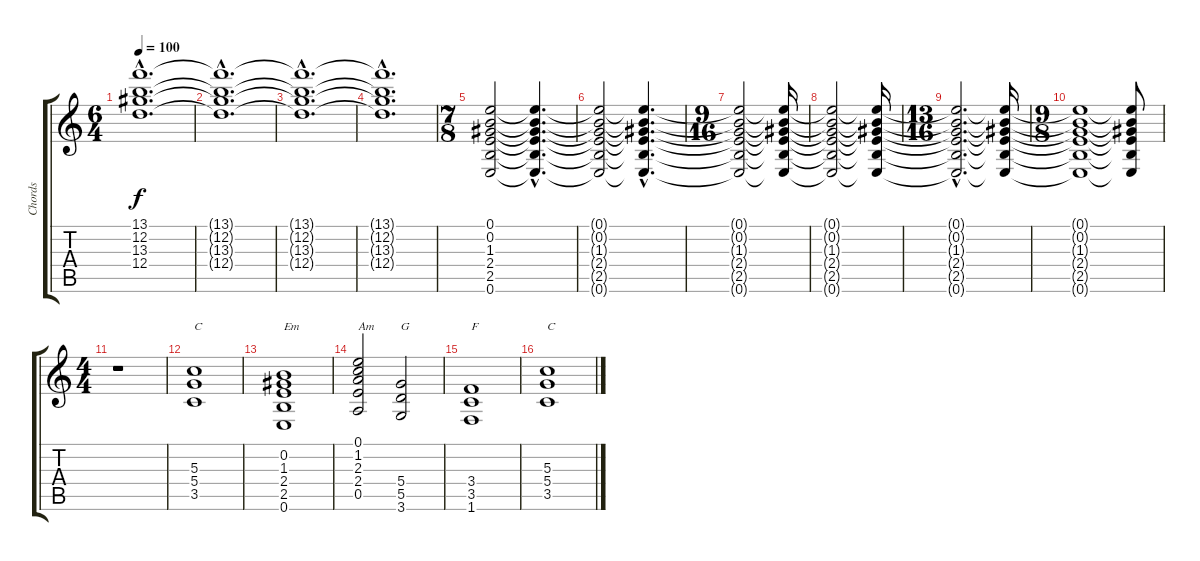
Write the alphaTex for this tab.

\track ("Chords" "Chords") {instrument overdrivenguitar}
\staff {score tabs}
\tuning (E4 B3 G3 D3 A2 E2) {hide}
\ts (6 4)
\tempo 100
\clef g2
\ks c
(13.1{hac} 12.2{hac} 13.3{hac} 12.4{hac}).1{d dy f} |
(13.1{hac t} 12.2{hac t} 13.3{hac t} 12.4{hac t}).1{d} |
(13.1{hac t} 12.2{hac t} 13.3{hac t} 12.4{hac t}).1{d} |
(13.1{hac t} 12.2{hac t} 13.3{hac t} 12.4{hac t}).1{d} |
\ts (7 8)
(0.1 0.2 1.3 2.4 2.5 0.6).2 (0.1{hac t} 0.2{hac t} 1.3{hac t} 2.4{hac t} 2.5{hac t} 0.6{hac t}).4{d} |
(0.1{t} 0.2{t} 1.3{t} 2.4{t} 2.5{t} 0.6{t}).2 (0.1{hac t} 0.2{hac t} 1.3{hac t} 2.4{hac t} 2.5{hac t} 0.6{hac t}).4{d} |
\ts (9 16)
(0.1{t} 0.2{t} 1.3{t} 2.4{t} 2.5{t} 0.6{t}).2 (0.1{t} 0.2{t} 1.3{t} 2.4{t} 2.5{t} 0.6{t}).16 |
(0.1{t} 0.2{t} 1.3{t} 2.4{t} 2.5{t} 0.6{t}).2 (0.1{t} 0.2{t} 1.3{t} 2.4{t} 2.5{t} 0.6{t}).16 |
\ts (13 16)
(0.1{hac t} 0.2{hac t} 1.3{hac t} 2.4{hac t} 2.5{hac t} 0.6{hac t}).2{d} (0.1{t} 0.2{t} 1.3{t} 2.4{t} 2.5{t} 0.6{t}).16 |
\ts (9 8)
(0.1{t} 0.2{t} 1.3{t} 2.4{t} 2.5{t} 0.6{t}).1 (0.1{t} 0.2{t} 1.3{t} 2.4{t} 2.5{t} 0.6{t}).8 |
\ts (4 4)
r.1 |
(5.3 5.4 3.5).1{txt "C"} |
(0.2 1.3 2.4 2.5 0.6).1{txt "Em"} |
(0.1 1.2 2.3 2.4 0.5).2{txt "Am"} (5.4 5.5 3.6).2{txt "G"} |
(3.4 3.5 1.6).1{txt "F"} |
(5.3 5.4 3.5).1{txt "C"}
